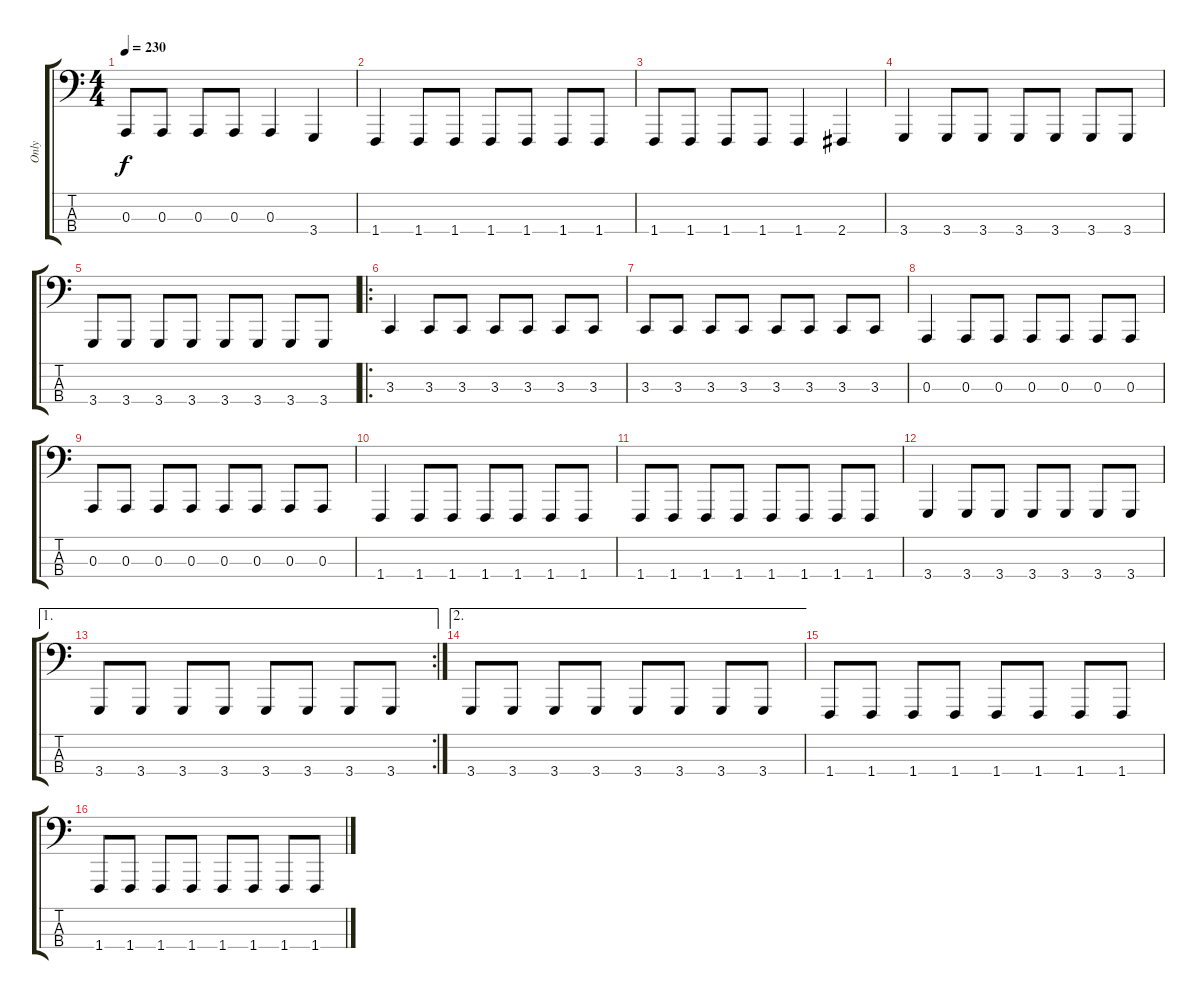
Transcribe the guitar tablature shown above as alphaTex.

\track ("Only" "Only") {instrument lead8bassandlead}
\staff {score tabs}
\tuning (G2 D2 A1 E1) {hide}
\ts (4 4)
\tempo 230
\clef f4
\ks c
0.3.8{dy f} 0.3.8 0.3.8 0.3.8 0.3.4 3.4.4 |
1.4.4 1.4.8 1.4.8 1.4.8 1.4.8 1.4.8 1.4.8 |
1.4.8 1.4.8 1.4.8 1.4.8 1.4.4 2.4.4 |
3.4.4 3.4.8 3.4.8 3.4.8 3.4.8 3.4.8 3.4.8 |
3.4.8 3.4.8 3.4.8 3.4.8 3.4.8 3.4.8 3.4.8 3.4.8 |
\ro
3.3.4 3.3.8 3.3.8 3.3.8 3.3.8 3.3.8 3.3.8 |
3.3.8 3.3.8 3.3.8 3.3.8 3.3.8 3.3.8 3.3.8 3.3.8 |
0.3.4 0.3.8 0.3.8 0.3.8 0.3.8 0.3.8 0.3.8 |
0.3.8 0.3.8 0.3.8 0.3.8 0.3.8 0.3.8 0.3.8 0.3.8 |
1.4.4 1.4.8 1.4.8 1.4.8 1.4.8 1.4.8 1.4.8 |
1.4.8 1.4.8 1.4.8 1.4.8 1.4.8 1.4.8 1.4.8 1.4.8 |
3.4.4 3.4.8 3.4.8 3.4.8 3.4.8 3.4.8 3.4.8 |
\ae 1
\rc 2
3.4.8 3.4.8 3.4.8 3.4.8 3.4.8 3.4.8 3.4.8 3.4.8 |
\ae 2
3.4.8 3.4.8 3.4.8 3.4.8 3.4.8 3.4.8 3.4.8 3.4.8 |
1.4.8 1.4.8 1.4.8 1.4.8 1.4.8 1.4.8 1.4.8 1.4.8 |
1.4.8 1.4.8 1.4.8 1.4.8 1.4.8 1.4.8 1.4.8 1.4.8
